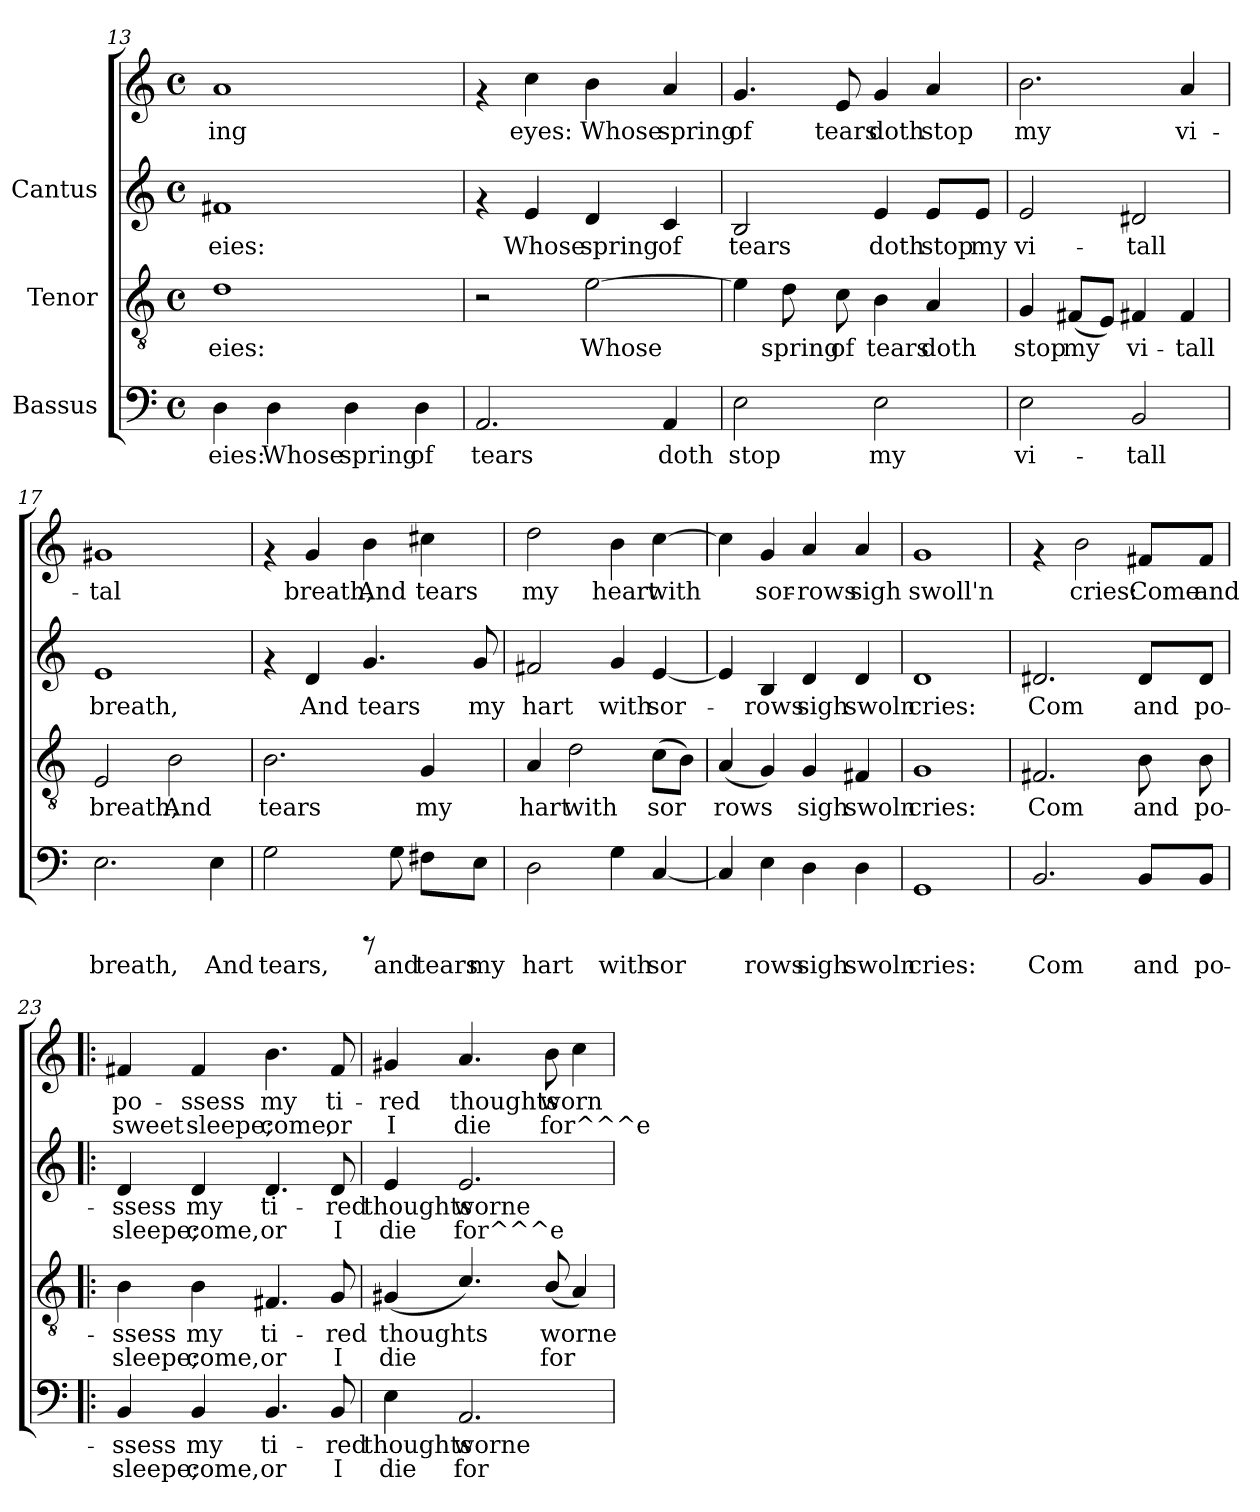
**kern	**text	**text	**kern	**text	**text	**kern	**text	**text	**kern	**text	**text
*part3	*part3	*part3	*part2	*part2	*part2	*part1	*part1	*part1	*part1	*part1	*part1
*staff4	*staff4	*staff4	*staff3	*staff3	*staff3	*staff2	*staff2	*staff2	*staff1	*staff1	*staff1
*I"Bassus	*	*	*I"Tenor	*	*	*I"Cantus	*	*	*	*	*
*clefF4	*	*	*clefGv2	*	*	*clefG2	*	*	*clefG2	*	*
*M4/4	*	*	*M4/4	*	*	*M4/4	*	*	*M4/4	*	*
*met(c)	*	*	*met(c)	*	*	*met(c)	*	*	*met(c)	*	*
=13	=13	=13	=13	=13	=13	=13	=13	=13	=13	=13	=13
!	!LO:LY:b:cj	!	!	!LO:LY:b:cj	!	!	!LO:LY:b:cj	!	!	!LO:LY:b:cj	!
4D\	eies:	.	1d	eies:	.	1f#X	eies:	.	1a	ing	.
!	!LO:LY:b:cj	!	!	!	!	!	!	!	!	!	!
4D\	Whose	.	.	.	.	.	.	.	.	.	.
!	!LO:LY:b:cj	!	!	!	!	!	!	!	!	!	!
4D\	spring	.	.	.	.	.	.	.	.	.	.
!	!LO:LY:b:cj	!	!	!	!	!	!	!	!	!	!
4D\	of	.	.	.	.	.	.	.	.	.	.
=14	=14	=14	=14	=14	=14	=14	=14	=14	=14	=14	=14
!	!LO:LY:b:cj	!	!	!	!	!	!	!	!	!	!
2.AA/	tears	.	2r	.	.	4rf	.	.	4rf	.	.
!	!	!	!	!	!	!	!LO:LY:b:cj	!	!	!LO:LY:b:cj	!
.	.	.	.	.	.	4e/	Whose	.	4cc\	eyes:	.
!	!	!	!	!LO:LY:b:cj	!	!	!LO:LY:b:cj	!	!	!LO:LY:b:cj	!
.	.	.	[>2e\	Whose	.	4d/	spring	.	4b\	Whose	.
!	!LO:LY:b:cj	!	!	!	!	!	!LO:LY:b:cj	!	!	!LO:LY:b:cj	!
4AA/	doth	.	.	.	.	4c/	of	.	4a/	spring	.
!!LO:LB:g=z
=15	=15	=15	=15	=15	=15	=15	=15	=15	=15	=15	=15
!	!LO:LY:b:cj	!	!	!LO:LY:b:cj	!	!	!LO:LY:b:cj	!	!	!LO:LY:b:cj	!
2E\	stop	.	4e\]	.	.	2B/	tears	.	4.g/	of	.
!	!	!	!	!LO:LY:b:cj	!	!	!	!	!	!	!
.	.	.	8d\	spring	.	.	.	.	.	.	.
!	!	!	!	!LO:LY:b:cj	!	!	!	!	!	!LO:LY:b:cj	!
.	.	.	8c\	of	.	.	.	.	8e/	tears	.
!	!LO:LY:b:cj	!	!	!LO:LY:b:cj	!	!	!LO:LY:b:cj	!	!	!LO:LY:b:cj	!
2E\	my	.	4B\	tears	.	4e/	doth	.	4g/	doth	.
!	!	!	!	!LO:LY:b:cj	!	!	!LO:LY:b:cj	!	!	!LO:LY:b:cj	!
.	.	.	4A/	doth	.	8e/L	stop	.	4a/	stop	.
!	!	!	!	!	!	!	!LO:LY:b:cj	!	!	!	!
.	.	.	.	.	.	8e/J	my	.	.	.	.
=16	=16	=16	=16	=16	=16	=16	=16	=16	=16	=16	=16
!	!LO:LY:b:cj	!	!	!LO:LY:b:cj	!	!	!LO:LY:b:cj	!	!	!LO:LY:b:cj	!
2E\	vi-	.	4G/	stop	.	2e/	-vi-	.	2.b\	my	.
!	!	!	!	!LO:LY:b:cj	!	!	!	!	!	!	!
.	.	.	(<8F#X/L	my	.	.	.	.	.	.	.
!	!	!	!	!LO:LY:b:cj	!	!	!	!	!	!	!
.	.	.	8E/J)	.	.	.	.	.	.	.	.
!	!LO:LY:b:cj	!	!	!LO:LY:b:cj	!	!	!LO:LY:b:cj	!	!	!	!
2BB/	-tall	.	4F#X/	vi-	.	2d#X/	-tall	.	.	.	.
!	!	!	!	!LO:LY:b:cj	!	!	!	!	!	!LO:LY:b:cj	!
.	.	.	4F#/	-tall	.	.	.	.	4a/	vi-	.
=17	=17	=17	=17	=17	=17	=17	=17	=17	=17	=17	=17
!	!LO:LY:b:cj	!	!	!LO:LY:b:cj	!	!	!LO:LY:b:cj	!	!	!LO:LY:b:cj	!
2.E\	breath,	.	2E/	breath,	.	1e	breath,	.	1g#X	tal	.
!	!	!	!	!LO:LY:b:cj	!	!	!	!	!	!	!
.	.	.	2B\	And	.	.	.	.	.	.	.
!	!LO:LY:b:cj	!	!	!	!	!	!	!	!	!	!
4E\	And	.	.	.	.	.	.	.	.	.	.
=18	=18	=18	=18	=18	=18	=18	=18	=18	=18	=18	=18
!	!LO:LY:b:cj	!	!	!LO:LY:b:cj	!	!	!	!	!	!	!
2G\	tears,	.	2.B\	tears	.	4rf	.	.	4rf	.	.
!	!	!	!	!	!	!	!LO:LY:b:cj	!	!	!LO:LY:b:cj	!
.	.	.	.	.	.	4d/	And	.	4g/	breath,	.
!	!	!	!	!	!	!	!LO:LY:b:cj	!	!	!LO:LY:b:cj	!
8rCCC	.	.	.	.	.	4.g/	tears	.	4b\	And	.
!	!LO:LY:b:cj	!	!	!	!	!	!	!	!	!	!
8G\	and	.	.	.	.	.	.	.	.	.	.
!	!LO:LY:b:cj	!	!	!LO:LY:b:cj	!	!	!	!	!	!LO:LY:b:cj	!
8F#X\L	tears	.	4G/	my	.	.	.	.	4cc#X\	tears	.
!	!LO:LY:b:cj	!	!	!	!	!	!LO:LY:b:cj	!	!	!	!
8E\J	my	.	.	.	.	8g/	my	.	.	.	.
!!LO:LB:g=z
=19	=19	=19	=19	=19	=19	=19	=19	=19	=19	=19	=19
!	!LO:LY:b:cj	!	!	!LO:LY:b:cj	!	!	!LO:LY:b:cj	!	!	!LO:LY:b:cj	!
2D\	hart	.	4A/	hart	.	2f#X/	hart	.	2dd\	my	.
!	!	!	!	!LO:LY:b:cj	!	!	!	!	!	!	!
.	.	.	2d\	with	.	.	.	.	.	.	.
!	!LO:LY:b:cj	!	!	!	!	!	!LO:LY:b:cj	!	!	!LO:LY:b:cj	!
4G\	with	.	.	.	.	4g/	with	.	4b\	heart	.
!	!LO:LY:b:cj	!	!	!LO:LY:b:cj	!	!	!LO:LY:b:cj	!	!	!LO:LY:b:cj	!
[<4C/	sor-	.	(>8c\L	sor-	.	[<4e/	sor-	.	[>4cc\	with	.
!	!	!	!	!LO:LY:b:cj	!	!	!	!	!	!	!
.	.	.	8B\J)	--	.	.	.	.	.	.	.
=20	=20	=20	=20	=20	=20	=20	=20	=20	=20	=20	=20
!	!LO:LY:b:cj	!	!	!LO:LY:b:cj	!	!	!LO:LY:b:cj	!	!	!LO:LY:b:cj	!
4C/]	-	.	(<4A/	-rows	.	4e/]	.	.	4cc\]	-	.
!	!LO:LY:b:cj	!	!	!LO:LY:b:cj	!	!	!LO:LY:b:cj	!	!	!LO:LY:b:cj	!
4E\	rows	.	4G/)	.	.	4B/	rows	.	4g/	sor-	.
!	!LO:LY:b:cj	!	!	!LO:LY:b:cj	!	!	!LO:LY:b:cj	!	!	!LO:LY:b:cj	!
4D\	sigh	.	4G/	sigh	.	4d/	sigh	.	4a/	-rows	.
!	!LO:LY:b:cj	!	!	!LO:LY:b:cj	!	!	!LO:LY:b:cj	!	!	!LO:LY:b:cj	!
4D\	swoln	.	4F#X/	swoln	.	4d/	swoln	.	4a/	sigh	.
=21	=21	=21	=21	=21	=21	=21	=21	=21	=21	=21	=21
!	!LO:LY:b:cj	!	!	!LO:LY:b:cj	!	!	!LO:LY:b:cj	!	!	!LO:LY:b:cj	!
1GG	cries:	.	1G	cries:	.	1d	cries:	.	1g	swoll'n	.
=22	=22	=22	=22	=22	=22	=22	=22	=22	=22	=22	=22
!	!LO:LY:b:cj	!	!	!LO:LY:b:cj	!	!	!LO:LY:b:cj	!	!	!	!
2.BB/	Com	.	2.F#X/	Com	.	2.d#X/	Com	.	4rf	.	.
!	!	!	!	!	!	!	!	!	!	!LO:LY:b:cj	!
.	.	.	.	.	.	.	.	.	2b\	cries:	.
!	!LO:LY:b:cj	!	!	!LO:LY:b:cj	!	!	!LO:LY:b:cj	!	!	!LO:LY:b:cj	!
8BB/L	and	.	8B\	and	.	8d#/L	and	.	8f#X/L	Come	.
!	!LO:LY:b:cj	!	!	!LO:LY:b:cj	!	!	!LO:LY:b:cj	!	!	!LO:LY:b:cj	!
8BB/J	po-	.	8B\	po-	.	8d#/J	po-	.	8f#/J	and	.
=23!|:	=23!|:	=23!|:	=23!|:	=23!|:	=23!|:	=23!|:	=23!|:	=23!|:	=23!|:	=23!|:	=23!|:
!	!LO:LY:b:cj	!LO:LY:b:cj	!	!LO:LY:b:cj	!LO:LY:b:cj	!	!LO:LY:b:cj	!LO:LY:b:cj	!	!LO:LY:b:cj	!LO:LY:b:cj
4BB/	-ssess	sleepe;	4B\	-ssess	sleepe;	4d/	ssess	sleepe;	4f#X/	-po-	-sweet
!	!LO:LY:b:cj	!LO:LY:b:cj	!	!LO:LY:b:cj	!LO:LY:b:cj	!	!LO:LY:b:cj	!LO:LY:b:cj	!	!LO:LY:b:cj	!LO:LY:b:cj
4BB/	my	come,	4B\	my	come,	4d/	my	come,	4f#/	ssess	sleepe;
!	!LO:LY:b:cj	!LO:LY:b:cj	!	!LO:LY:b:cj	!LO:LY:b:cj	!	!LO:LY:b:cj	!LO:LY:b:cj	!	!LO:LY:b:cj	!LO:LY:b:cj
4.BB/	ti-	-or	4.F#X/	ti-	-or	4.d/	ti-	-or	4.b\	my	come,
!	!LO:LY:b:cj	!LO:LY:b:cj	!	!LO:LY:b:cj	!LO:LY:b:cj	!	!LO:LY:b:cj	!LO:LY:b:cj	!	!LO:LY:b:cj	!LO:LY:b:cj
8BB/	red	I	8G/	red	I	8d/	red	I	8f#/	ti-	-or
!!LO:PB:g=z
=24	=24	=24	=24	=24	=24	=24	=24	=24	=24	=24	=24
!	!LO:LY:b:cj	!LO:LY:b:cj	!	!LO:LY:b:cj	!LO:LY:b:cj	!	!LO:LY:b:cj	!LO:LY:b:cj	!	!LO:LY:b:cj	!LO:LY:b:cj
4E\	thoughts	die	(<4G#X/	thoughts	die	4e/	-thoughts	die	4g#X/	red	I
!	!LO:LY:b:cj	!LO:LY:b:cj	!	!LO:LY:b:cj	!LO:LY:b:cj	!	!LO:LY:b:cj	!LO:LY:b:cj	!	!LO:LY:b:cj	!LO:LY:b:cj
2.AA/	worne	for	4.c/)	.	.	2.e/	worne	for^^^e-	4.a/	thoughts	die
!	!	!	!	!LO:LY:b:cj	!LO:LY:b:cj	!	!	!	!	!LO:LY:b:cj	!LO:LY:b:cj
.	.	.	(<8B/	worne	for	.	.	.	8b\	worn	for^^^e-
!	!	!	!	!LO:LY:b:cj	!LO:LY:b:cj	!	!	!	!	!LO:LY:b:cj	!LO:LY:b:cj
.	.	.	4A/)	.	.	.	.	.	4cc\	-	-
=	=	=	=	=	=	=	=	=	=	=	=
*-	*-	*-	*-	*-	*-	*-	*-	*-	*-	*-	*-
